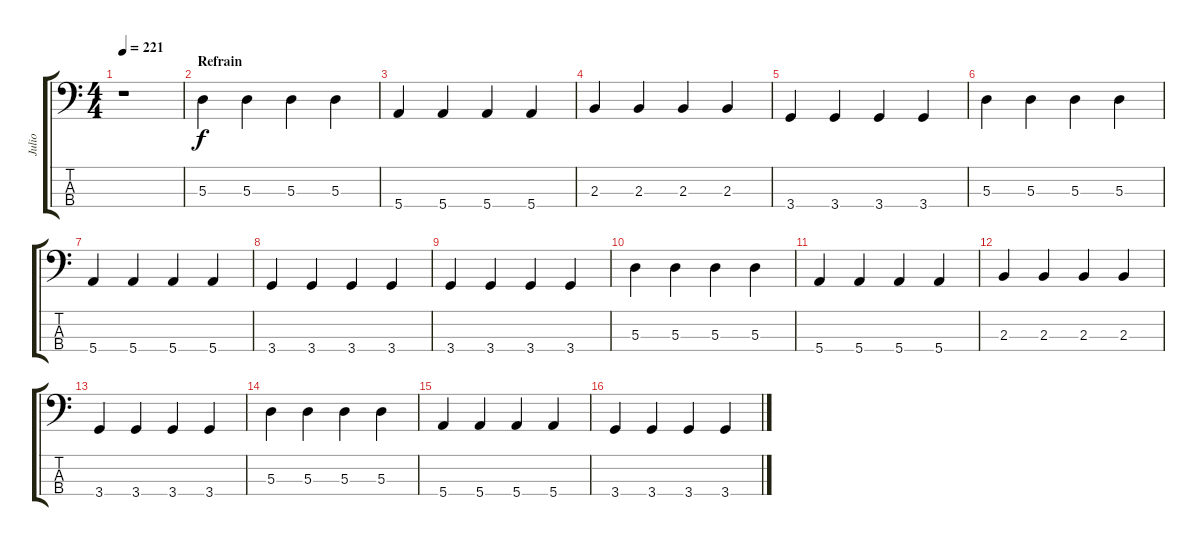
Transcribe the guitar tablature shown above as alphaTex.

\track ("Julio" "Julio") {instrument electricbassfinger}
\staff {score tabs}
\tuning (G2 D2 A1 E1) {hide}
\ts (4 4)
\tempo 221
\clef f4
\ks c
r.1{dy f} |
\section ("" "Refrain")
5.3.4 5.3.4 5.3.4 5.3.4 |
5.4.4 5.4.4 5.4.4 5.4.4 |
2.3.4 2.3.4 2.3.4 2.3.4 |
3.4.4 3.4.4 3.4.4 3.4.4 |
5.3.4 5.3.4 5.3.4 5.3.4 |
5.4.4 5.4.4 5.4.4 5.4.4 |
3.4.4 3.4.4 3.4.4 3.4.4 |
3.4.4 3.4.4 3.4.4 3.4.4 |
5.3.4 5.3.4 5.3.4 5.3.4 |
5.4.4 5.4.4 5.4.4 5.4.4 |
2.3.4 2.3.4 2.3.4 2.3.4 |
3.4.4 3.4.4 3.4.4 3.4.4 |
5.3.4 5.3.4 5.3.4 5.3.4 |
5.4.4 5.4.4 5.4.4 5.4.4 |
3.4.4 3.4.4 3.4.4 3.4.4
